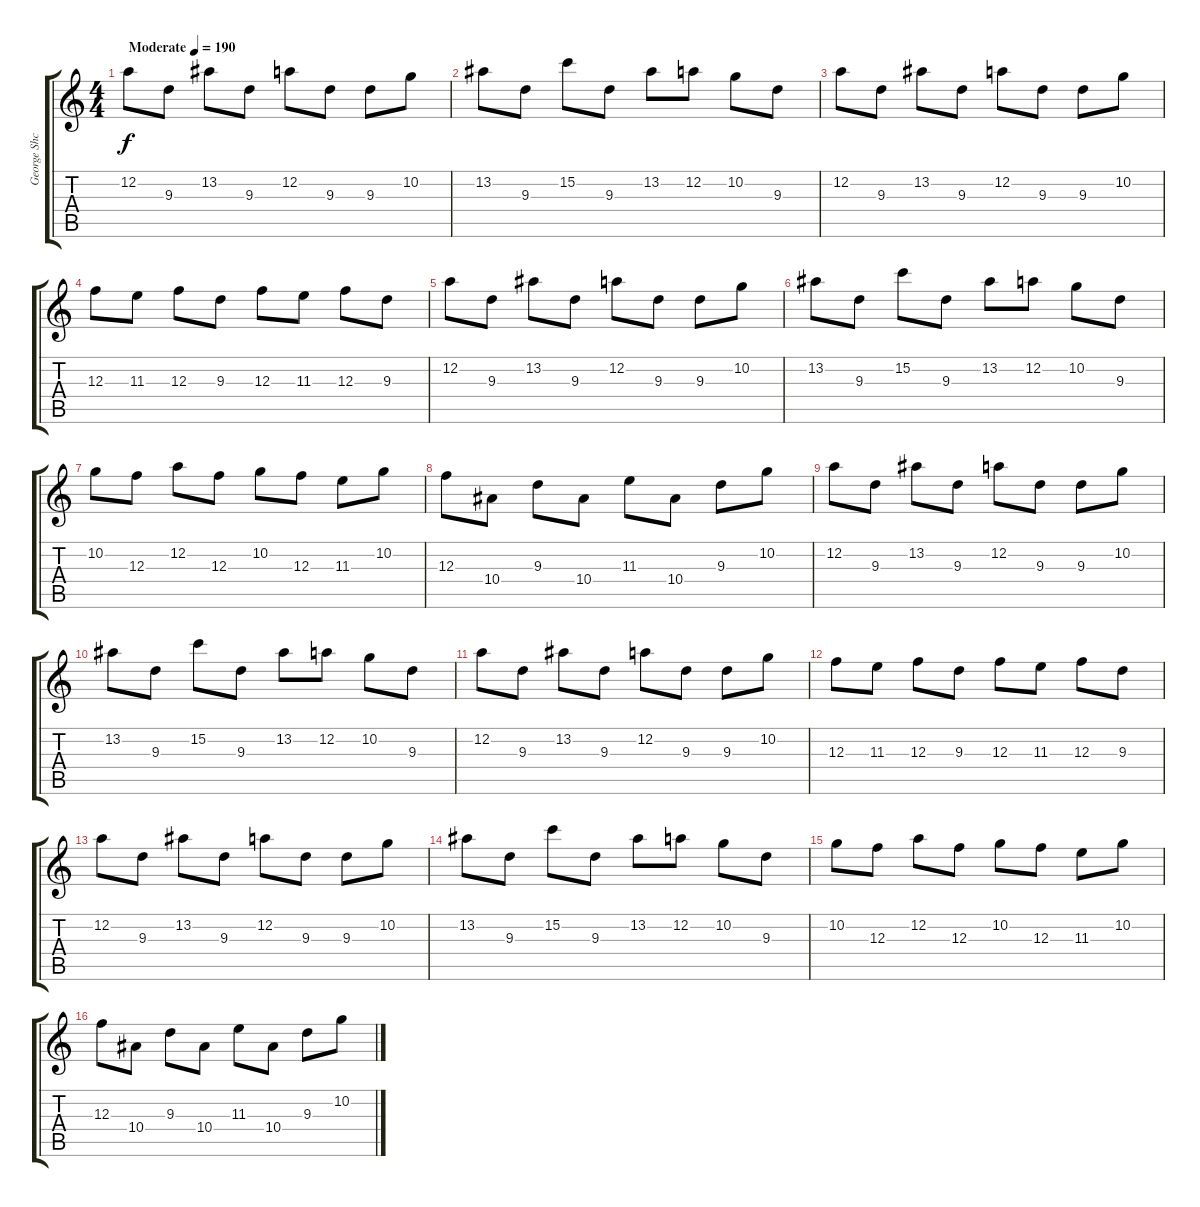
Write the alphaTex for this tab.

\track ("George Shchelbanin" "George Shc") {instrument overdrivenguitar}
\staff {score tabs}
\tuning (D4 A3 F3 C3 G2 D2) {hide}
\ts (4 4)
\tempo (190 "Moderate")
\clef g2
\ks c
12.2.8{dy f instrument overdrivenguitar} 9.3.8 13.2.8 9.3.8 12.2.8 9.3.8 9.3.8 10.2.8 |
13.2.8 9.3.8 15.2.8 9.3.8 13.2.8 12.2.8 10.2.8 9.3.8 |
12.2.8 9.3.8 13.2.8 9.3.8 12.2.8 9.3.8 9.3.8 10.2.8 |
12.3.8 11.3.8 12.3.8 9.3.8 12.3.8 11.3.8 12.3.8 9.3.8 |
12.2.8 9.3.8 13.2.8 9.3.8 12.2.8 9.3.8 9.3.8 10.2.8 |
13.2.8 9.3.8 15.2.8 9.3.8 13.2.8 12.2.8 10.2.8 9.3.8 |
10.2.8 12.3.8 12.2.8 12.3.8 10.2.8 12.3.8 11.3.8 10.2.8 |
12.3.8 10.4.8 9.3.8 10.4.8 11.3.8 10.4.8 9.3.8 10.2.8 |
12.2.8 9.3.8 13.2.8 9.3.8 12.2.8 9.3.8 9.3.8 10.2.8 |
13.2.8 9.3.8 15.2.8 9.3.8 13.2.8 12.2.8 10.2.8 9.3.8 |
12.2.8 9.3.8 13.2.8 9.3.8 12.2.8 9.3.8 9.3.8 10.2.8 |
12.3.8 11.3.8 12.3.8 9.3.8 12.3.8 11.3.8 12.3.8 9.3.8 |
12.2.8 9.3.8 13.2.8 9.3.8 12.2.8 9.3.8 9.3.8 10.2.8 |
13.2.8 9.3.8 15.2.8 9.3.8 13.2.8 12.2.8 10.2.8 9.3.8 |
10.2.8 12.3.8 12.2.8 12.3.8 10.2.8 12.3.8 11.3.8 10.2.8 |
12.3.8 10.4.8 9.3.8 10.4.8 11.3.8 10.4.8 9.3.8 10.2.8
